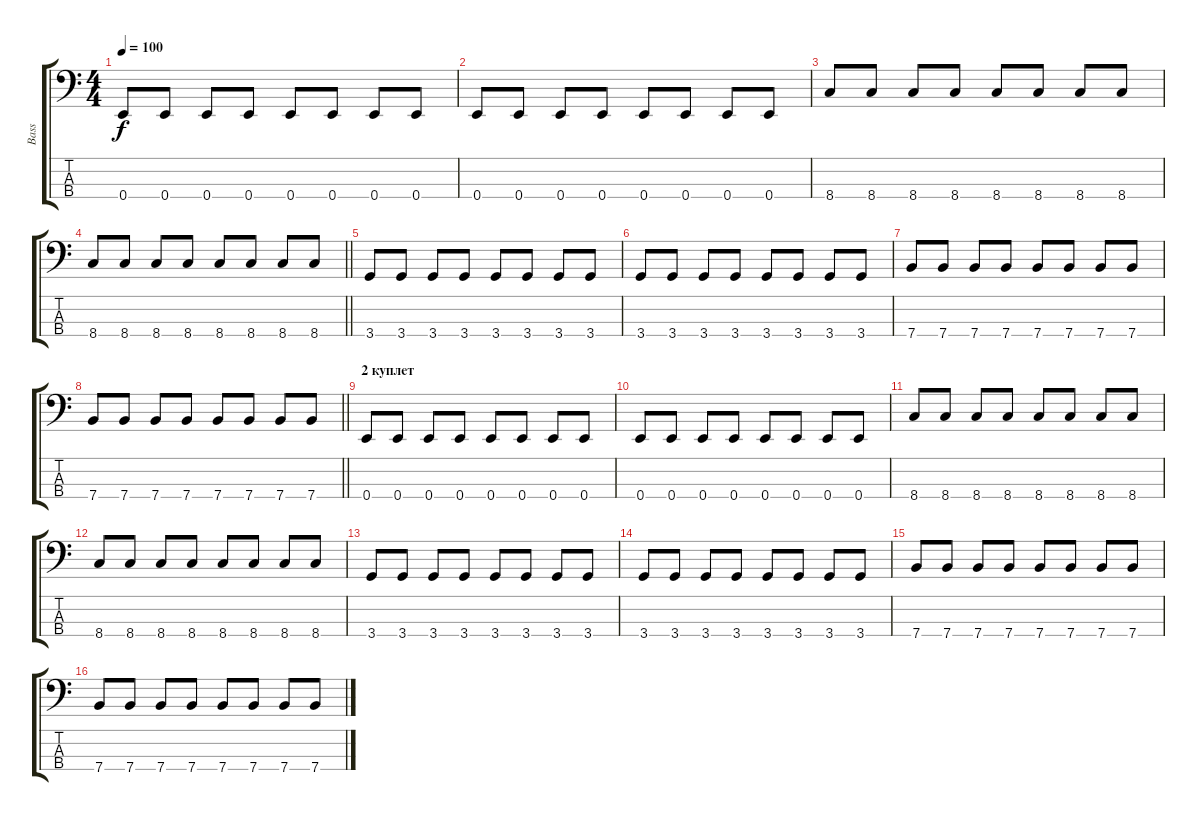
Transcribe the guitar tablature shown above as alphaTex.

\track ("Bass" "Bass") {instrument slapbass1}
\staff {score tabs}
\tuning (G2 D2 A1 E1) {hide}
\ts (4 4)
\tempo 100
\clef f4
\ks c
0.4.8{dy f} 0.4.8 0.4.8 0.4.8 0.4.8 0.4.8 0.4.8 0.4.8 |
0.4.8 0.4.8 0.4.8 0.4.8 0.4.8 0.4.8 0.4.8 0.4.8 |
8.4.8 8.4.8 8.4.8 8.4.8 8.4.8 8.4.8 8.4.8 8.4.8 |
\barLineRight lightlight
8.4.8 8.4.8 8.4.8 8.4.8 8.4.8 8.4.8 8.4.8 8.4.8 |
3.4.8 3.4.8 3.4.8 3.4.8 3.4.8 3.4.8 3.4.8 3.4.8 |
3.4.8 3.4.8 3.4.8 3.4.8 3.4.8 3.4.8 3.4.8 3.4.8 |
7.4.8 7.4.8 7.4.8 7.4.8 7.4.8 7.4.8 7.4.8 7.4.8 |
\barLineRight lightlight
7.4.8 7.4.8 7.4.8 7.4.8 7.4.8 7.4.8 7.4.8 7.4.8 |
\section ("" "2 куплет")
0.4.8 0.4.8 0.4.8 0.4.8 0.4.8 0.4.8 0.4.8 0.4.8 |
0.4.8 0.4.8 0.4.8 0.4.8 0.4.8 0.4.8 0.4.8 0.4.8 |
8.4.8 8.4.8 8.4.8 8.4.8 8.4.8 8.4.8 8.4.8 8.4.8 |
8.4.8 8.4.8 8.4.8 8.4.8 8.4.8 8.4.8 8.4.8 8.4.8 |
3.4.8 3.4.8 3.4.8 3.4.8 3.4.8 3.4.8 3.4.8 3.4.8 |
3.4.8 3.4.8 3.4.8 3.4.8 3.4.8 3.4.8 3.4.8 3.4.8 |
7.4.8 7.4.8 7.4.8 7.4.8 7.4.8 7.4.8 7.4.8 7.4.8 |
7.4.8 7.4.8 7.4.8 7.4.8 7.4.8 7.4.8 7.4.8 7.4.8
